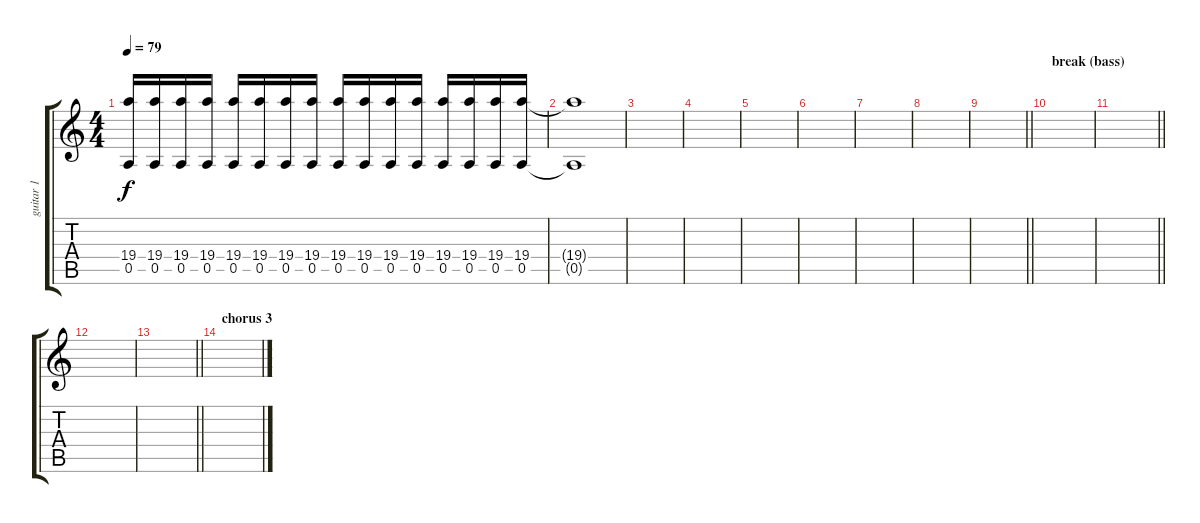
\track ("guitar 1" "guitar 1") {instrument overdrivenguitar}
\staff {score tabs}
\tuning (E4 B3 G3 D3 A2 E2) {hide}
\ts (4 4)
\tempo 79
\clef g2
\ks c
(19.4 0.5).16{dy f} (19.4 0.5).16 (19.4 0.5).16 (19.4 0.5).16 (19.4 0.5).16 (19.4 0.5).16 (19.4 0.5).16 (19.4 0.5).16 (19.4 0.5).16 (19.4 0.5).16 (19.4 0.5).16 (19.4 0.5).16 (19.4 0.5).16 (19.4 0.5).16 (19.4 0.5).16 (19.4 0.5).16 |
(19.4{t} 0.5{t}).1 |
|
|
|
|
|
|
\barLineRight lightlight
|
\section ("" "break (bass) ")
|
\barLineRight lightlight
|
|
\barLineRight lightlight
|
\section ("" "chorus 3")
